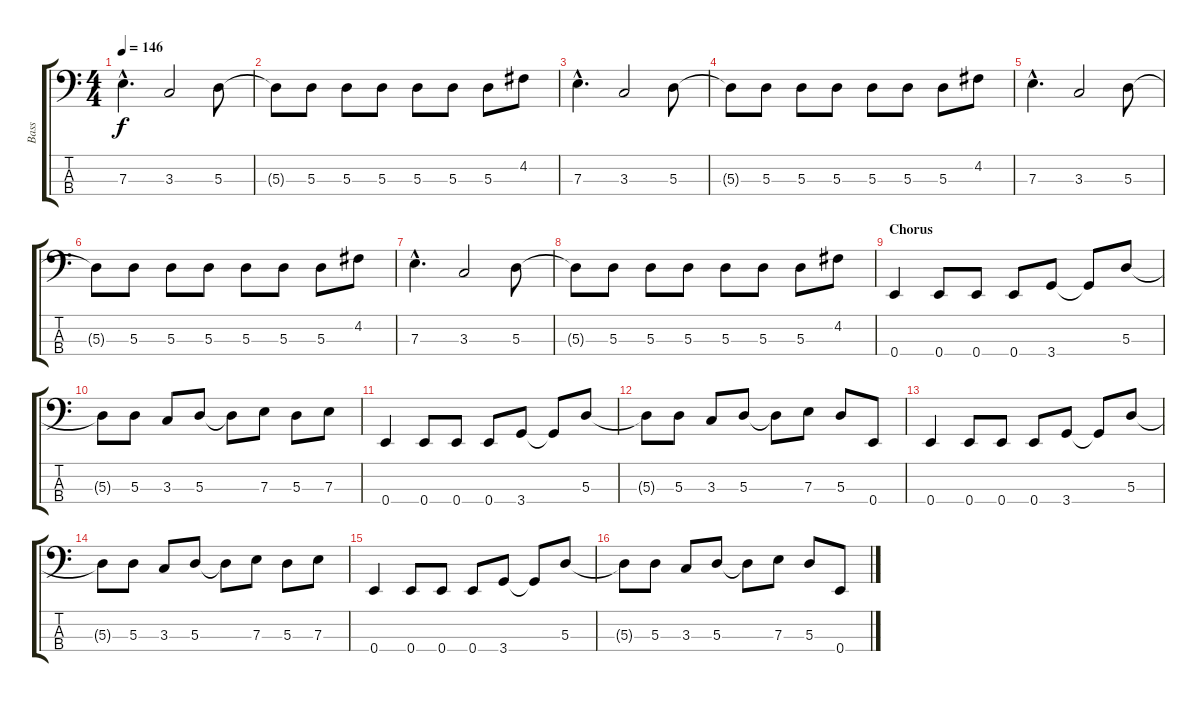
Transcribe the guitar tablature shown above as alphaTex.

\track ("Bass" "Bass") {instrument electricbassfinger}
\staff {score tabs}
\tuning (G2 D2 A1 E1) {hide}
\ts (4 4)
\tempo 146
\clef f4
\ks c
7.3{hac}.4{d dy f} 3.3.2 5.3.8 |
5.3{t}.8 5.3.8 5.3.8 5.3.8 5.3.8 5.3.8 5.3.8 4.2.8 |
7.3{hac}.4{d} 3.3.2 5.3.8 |
5.3{t}.8 5.3.8 5.3.8 5.3.8 5.3.8 5.3.8 5.3.8 4.2.8 |
7.3{hac}.4{d} 3.3.2 5.3.8 |
5.3{t}.8 5.3.8 5.3.8 5.3.8 5.3.8 5.3.8 5.3.8 4.2.8 |
7.3{hac}.4{d} 3.3.2 5.3.8 |
5.3{t}.8 5.3.8 5.3.8 5.3.8 5.3.8 5.3.8 5.3.8 4.2.8 |
\section ("" "Chorus")
0.4.4 0.4.8 0.4.8 0.4.8 3.4.8 3.4{t}.8 5.3.8 |
5.3{t}.8 5.3.8 3.3.8 5.3.8 5.3{t}.8 7.3.8 5.3.8 7.3.8 |
0.4.4 0.4.8 0.4.8 0.4.8 3.4.8 3.4{t}.8 5.3.8 |
5.3{t}.8 5.3.8 3.3.8 5.3.8 5.3{t}.8 7.3.8 5.3.8 0.4.8 |
0.4.4 0.4.8 0.4.8 0.4.8 3.4.8 3.4{t}.8 5.3.8 |
5.3{t}.8 5.3.8 3.3.8 5.3.8 5.3{t}.8 7.3.8 5.3.8 7.3.8 |
0.4.4 0.4.8 0.4.8 0.4.8 3.4.8 3.4{t}.8 5.3.8 |
5.3{t}.8 5.3.8 3.3.8 5.3.8 5.3{t}.8 7.3.8 5.3.8 0.4.8
